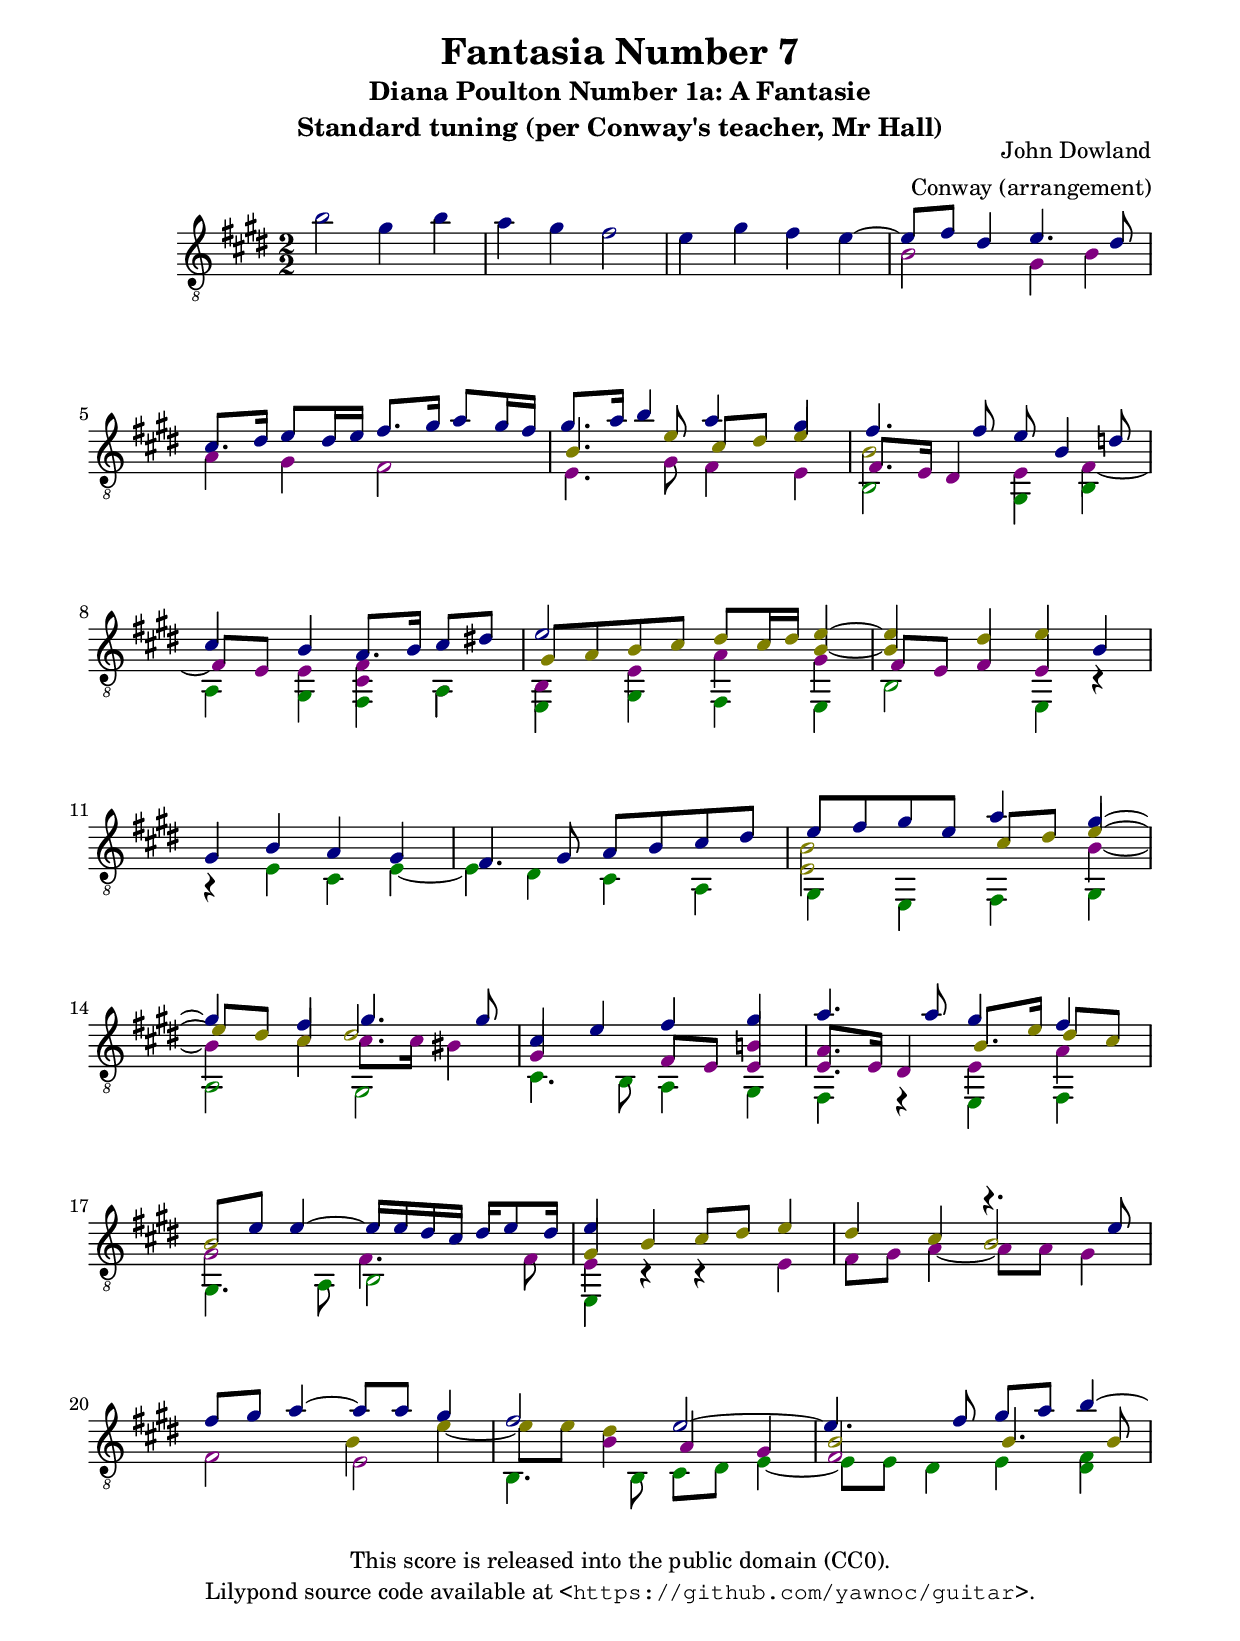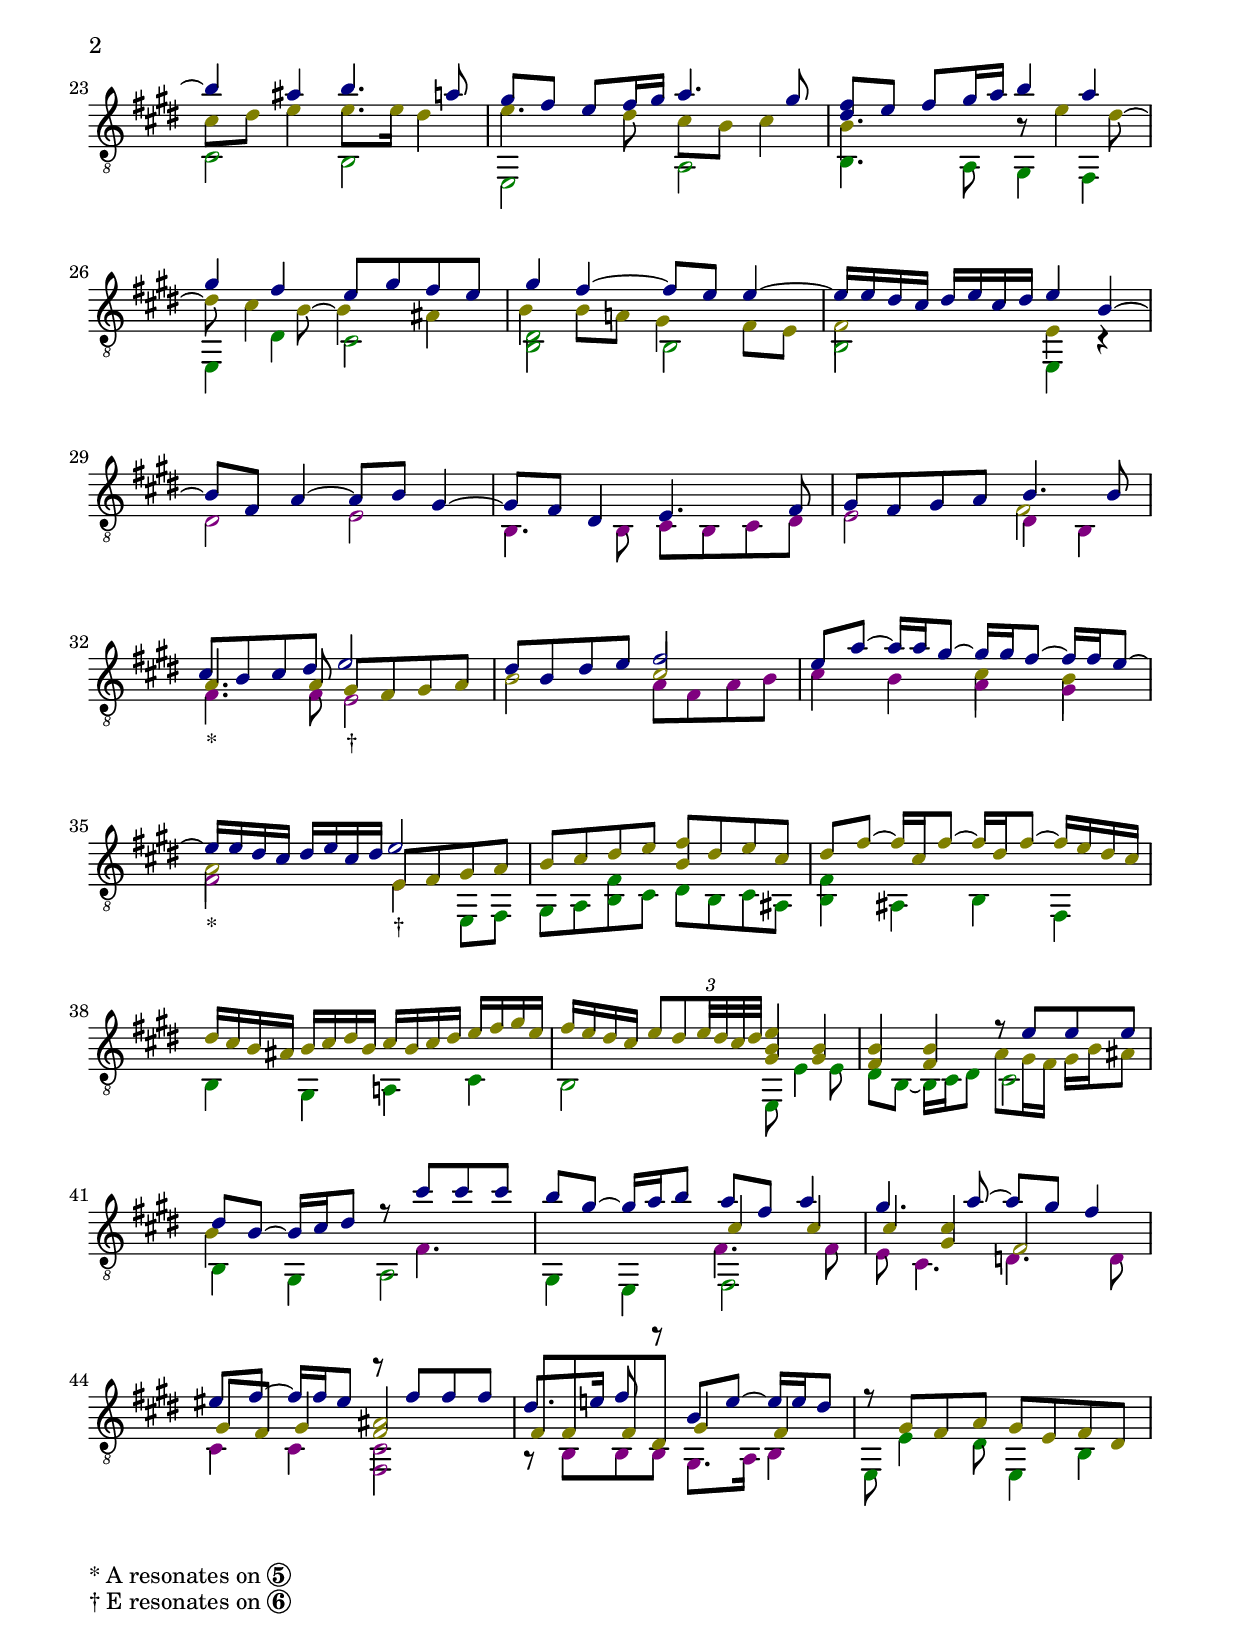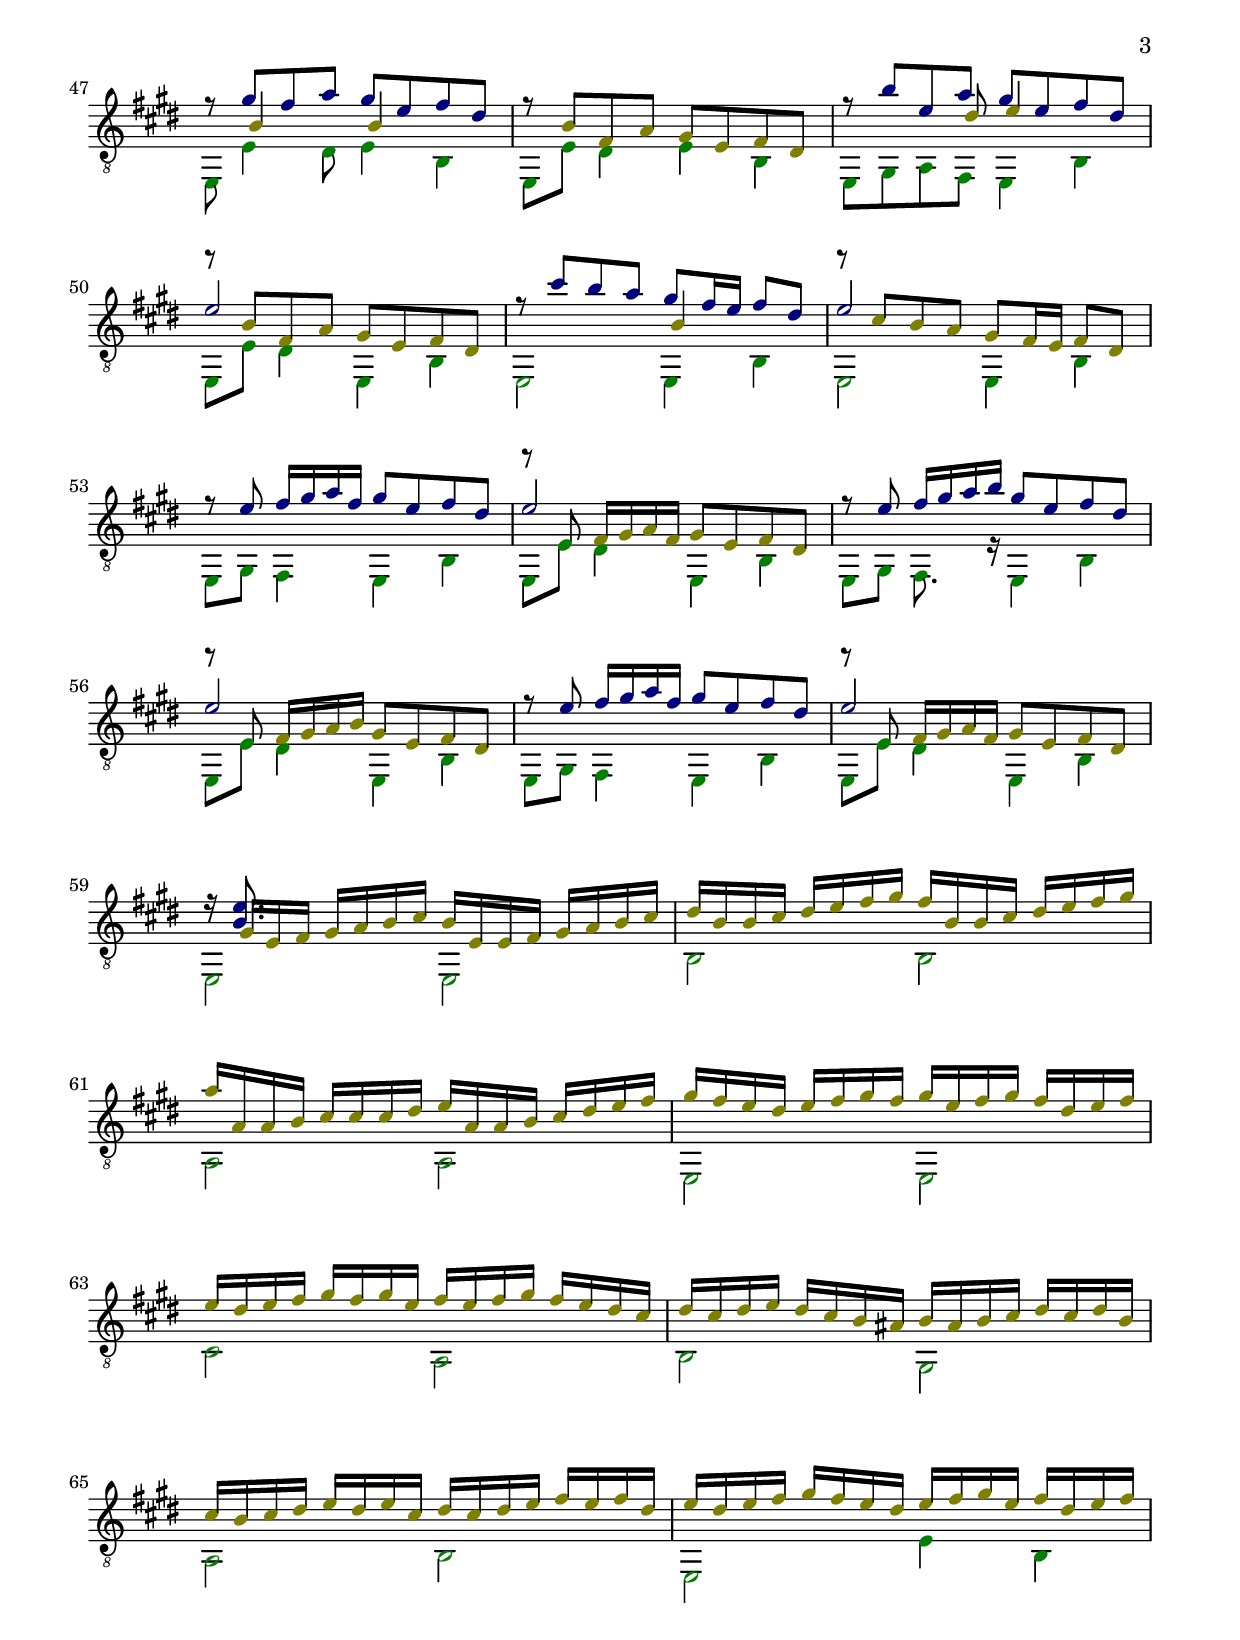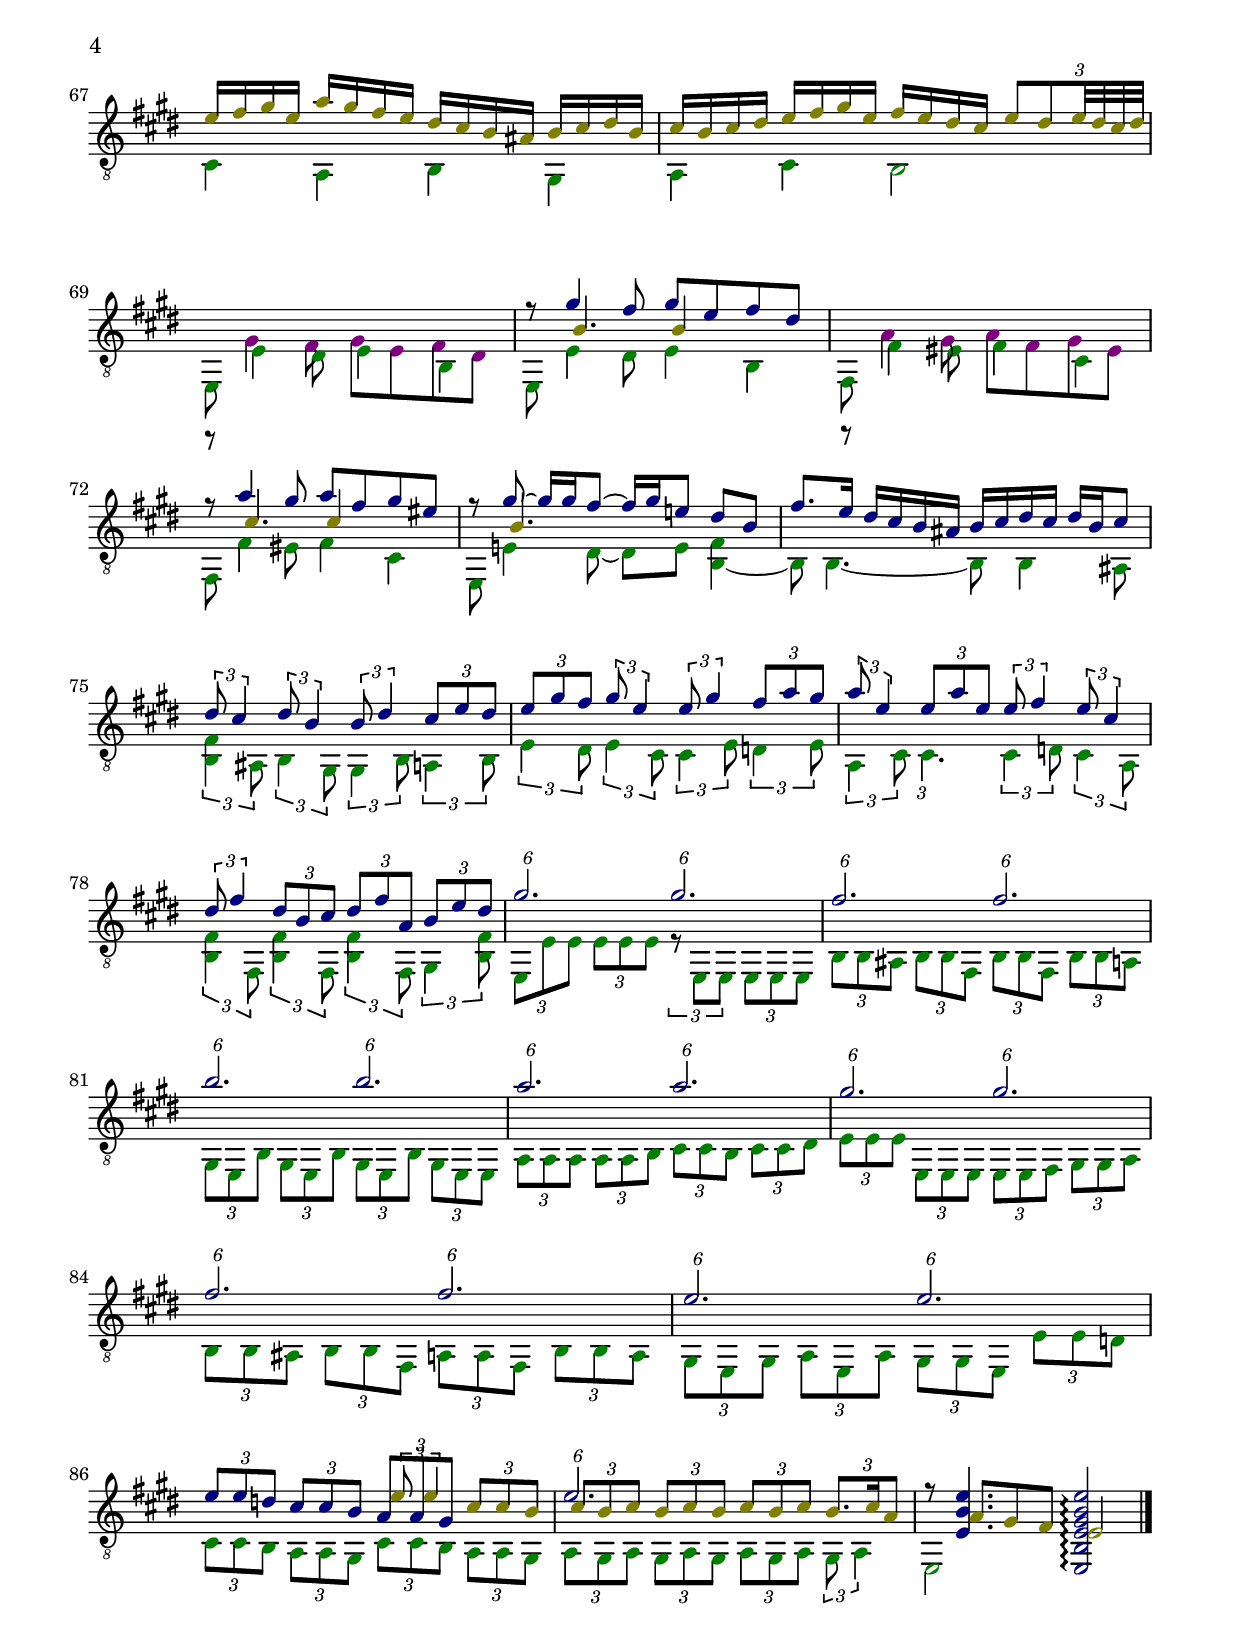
\version "2.18.2"


%%%%%%%%%%%%%%%%%%%%%%%%%%%%%%%%%%%%%%%%%%%%%%%%%%%%%%%%%%%%%%%%
% General
%%%%%%%%%%%%%%%%%%%%%%%%%%%%%%%%%%%%%%%%%%%%%%%%%%%%%%%%%%%%%%%%

\paper {
  top-margin = 1.5\cm
  left-margin = 1.5\cm
  right-margin = 1.5\cm
  bottom-margin = 1.5\cm
  ragged-last-bottom = ##f
  footnote-separator-markup = \markup { \vspace #1.5 }
}

globalSettings = {
  \accidentalStyle modern
  \compressFullBarRests
  \mergeDifferentlyHeadedOn
  \mergeDifferentlyDottedOn
  \numericTimeSignature
  \pointAndClickOff
  \override TextScript.extra-offset = #'(0 . 0.7)
  \override Score.FootnoteItem.annotation-line = ##f
}

origin-url = "https://github.com/yawnoc/guitar"

\header {
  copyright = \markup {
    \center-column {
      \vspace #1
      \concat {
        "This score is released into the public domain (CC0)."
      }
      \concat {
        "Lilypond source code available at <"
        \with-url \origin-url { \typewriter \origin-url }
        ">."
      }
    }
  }
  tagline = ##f
}

triplet = #(define-music-function
  (parser location music) (ly:music?)
  #{
    \tuplet 3/2 { $music }
  #}
)

tripletDuple = #(define-music-function
  (parser location music) (ly:music?)
  #{
    \tuplet 6/4 { $music }
  #}
)

overrideBeamedStemLengths = #(define-scheme-function
  (parser location lengths) (list?)
  #{
    \override Stem.details.beamed-lengths = $lengths
  #}
)
revertBeamedStemLengths = { \revert Stem.details.beamed-lengths }

overrideBeamVerticalPositions = #(define-scheme-function
  (parser location positions) (pair?)
  #{
    \override Beam.positions = $positions
  #}
)

%%%%%%%%%%%%%%%%%%%%%%%%%%%%%%%%%%%%%%%%%%%%%%%%%%%%%%%%%%%%%%%%
% Semantic bar lines
%%%%%%%%%%%%%%%%%%%%%%%%%%%%%%%%%%%%%%%%%%%%%%%%%%%%%%%%%%%%%%%%

barLineGoto = { \bar "||" }
barLineKeyChange = { \bar "||" }
barLineEnd = { \bar "|." }

%%%%%%%%%%%%%%%%%%%%%%%%%%%%%%%%%%%%%%%%%%%%%%%%%%%%%%%%%%%%%%%%
% Guitar notation
%%%%%%%%%%%%%%%%%%%%%%%%%%%%%%%%%%%%%%%%%%%%%%%%%%%%%%%%%%%%%%%%

stringNumbersAbove = { \set stringNumberOrientations = #'(up) }
stringNumbersBelow = { \set stringNumberOrientations = #'(down) }

fingeringAbove = { \set fingeringOrientations = #'(up) }
fingeringBelow = { \set fingeringOrientations = #'(down) }
fingeringAleft = { \set fingeringOrientations = #'(left) }
fingeringAright = { \set fingeringOrientations = #'(right) }

startGraceMusic = {
  <>(
  \override Fingering.font-size = -6
}
stopGraceMusic = {
  \revert Fingering.font-size
  <>)
}

overrideHorizontalShift = #(define-scheme-function
  (parser location distance) (number?)
  #{
    \override NoteColumn.force-hshift = $distance
  #}
)
revertHorizontalShift = { \revert NoteColumn.force-hshift }

barreSpan = #(define-music-function
  (parser location label offsetPair music)
  (string? (pair? (cons 0 0)) ly:music?)
  (let
    (
      (elements (extract-named-music music '(NoteEvent EventChord)))
    )
    (if
      (pair? elements)
      (let
        (
          (first-element (first elements))
          (last-element (last elements))
        )
        (set!
          (ly:music-property first-element 'articulations)
          (cons
            (make-music 'TextSpanEvent 'span-direction -1)
            (ly:music-property first-element 'articulations)
          )
        )
        (set!
          (ly:music-property last-element 'articulations)
          (cons
            (make-music 'TextSpanEvent 'span-direction 1)
            (ly:music-property last-element 'articulations)
          )
        )
      )
    )
  )
  #{
    \once \override TextSpanner.font-shape = #'upright
    \once \override TextSpanner.style = #'line
    \once \override TextSpanner.extra-offset = #offsetPair
    \once \override TextSpanner.bound-details = #`(
      (left
        (text . ,#{ \markup { \raise #-0.7 { #label \hspace #0.7 }} #})
        (Y . 0)
        (padding . -0.8)
        (attach-dir . -2)
      )
      (right
        (text . ,#{ \markup { \draw-line #'(0 . -1.3) } #}) ;; draw hook
        (Y . 0)
        (padding . -0.5)
        (attach-dir . 2)
      )
    )
    \once \override TextSpanner #'after-line-breaking = #(lambda (grob)
      (let*
        (
          (originalGrob (ly:grob-original grob))
          (splitGrobs (ly:spanner-broken-into originalGrob))
        )
        (if
          (and
            (>= (length splitGrobs) 2)
            (not (eq? (car (last-pair splitGrobs)) grob))
          )
          (begin
            (ly:grob-set-nested-property! grob
              '(bound-details right text)
              #{ \markup { \draw-line #'(0 . 0) } #} ;; suppress draw hook
            )
            (ly:grob-set-property! grob
              'extra-offset
              (cons
                (car offsetPair)
                (+ (cdr offsetPair) 0.7) ;; correction for suppressed hook
              )
            )
            (ly:grob-set-nested-property! grob
              '(bound-details right padding)
              #'-3 ;; increase spanner length
            )
          )
        )
      )
    )
    $music
  #}
)

barre = #(define-scheme-function
  (parser location label) (string?)
  #{
    \markup {
      \center-align {
        \hspace #0.7
        $label
      }
    }
  #}
)

nudgeNextBarre = #(define-scheme-function
  (parser location distance) (number?)
  #{
    \once \override TextScript.X-offset = $distance
  #}
)

position = #(define-scheme-function
  (parser location label) (string?)
  #{
    \markup {
      \center-align {
        \hspace #0.5
        $label
      }
    }
  #}
)

#(define-markup-command
  (markupString layout properties stringNumber) (markup?)
  (interpret-markup layout properties
    #{
      \markup \circle { \bold #stringNumber }
    #}
  )
)

#(define-markup-command
  (resonatesOn layout properties note stringNumber) (markup? markup?)
  (interpret-markup layout properties
    #{
      \markup { #note "resonates on" \markupString #stringNumber }
    #}
  )
)

%%%%%%%%%%%%%%%%%%%%%%%%%%%%%%%%%%%%%%%%%%%%%%%%%%%%%%%%%%%%%%%%
% Goto statements
%%%%%%%%%%%%%%%%%%%%%%%%%%%%%%%%%%%%%%%%%%%%%%%%%%%%%%%%%%%%%%%%

overrideGotoVisibility = {
  \once \override Score.RehearsalMark #'break-visibility = #'#(#t #t #f)
}

makeGotoMark = #(define-scheme-function
  (parser location label) (string?)
  #{
    \mark \markup { \small \italic $label }
  #}
)

simultaneousMarkSeparator = {
  \cadenzaOn
    s1073741824 % stupid, but works
  \cadenzaOff
}

coda = {
  \overrideGotoVisibility
  \mark \markup { \musicglyph #"scripts.coda" }
}

fine = {
  \overrideGotoVisibility
  \makeGotoMark Fine
}

dcAlCoda = {
  \overrideGotoVisibility
  \makeGotoMark "D.C. al Coda"
}

dcAlFine = {
  \overrideGotoVisibility
  \makeGotoMark "D.C. al Fine"
}

toCoda = {
  \overrideGotoVisibility
  \makeGotoMark "to Coda"
}



\header {
  title = "Fantasia Number 7"
  subtitle = \markup {
    \center-column {
      "Diana Poulton Number 1a: A Fantasie"
      "Standard tuning (per Conway's teacher, Mr Hall)"
    }
  }
  composer = "John Dowland"
  arranger = "Conway (arrangement)"
}


initialSignatures = {
  \clef "treble_8"
  \key e \major
  \time 2/2
  \set Timing.beamExceptions = #'()
  \set Timing.baseMoment = #(ly:make-moment 1/4)
  \set Timing.beatStructure = #'(1 1 1 1)
  \set Timing.beamExceptions = #'(
    (
      end
        .
      (
        ((1 . 8) . (4 4)) ;; quavers by fours
        ((1 . 12) . (3 3 3 3)) ;; anything shorter by beat
      )
    )
  )
}


highVoiceMusic = {
  
  \override NoteHead.color = #darkblue
  
  % Main theme high
  \barNumberCheck #1
  \relative c'' {
    \stemDown
    b2 gis4 b |
    a gis fis2 |
    e4 gis fis e~ |
    \stemUp
    e8 fis dis4 e4. dis8 |
    cis8. dis16 e8 dis16 e fis8. gis16 a8 gis16 fis |
    gis8. a16 b4 a gis |
    \once \overrideHorizontalShift #0.3 fis4. fis8 e8 b4 d8 |
    cis4 b a8. b16 cis8 dis |
    e2 s2 |
    s2 s4
  }
  
  % Main theme low
  \barNumberCheck #10
  \relative c' {
    b4 |
    gis b a gis |
    fis4. gis8 a b cis dis |
    e fis gis e a4 gis~ |
    gis
      \shiftOn
        \once \overrideHorizontalShift #0
        fis
      \shiftOff
      \once \overrideHorizontalShift #0.45 gis4. gis8 |
    cis,4 e fis gis |
    a4. a8 gis4 fis |
    \once \hide NoteHead b,8 e e4~ e16 e dis cis dis16 e8 dis16 |
    e4
  }
  
  % Tee-tee taa high
  \barNumberCheck #18
  \relative c'' {
    s4 s2 |
    s2 c4.\rest e,8 |
    fis8 gis a4~ a8 a gis4 |
    fis2 e2~ |
    \once \overrideHorizontalShift #-0.25 e4. fis8 gis8 a b4~ |
    b ais b4. a8 |
    gis8 fis e8 fis16 gis a4. gis8 |
    <fis dis>8 e fis8 gis16 a b4 a |
    gis fis e8 gis fis e |
    gis4 fis~ fis8 e e4~ |
    e16 e dis cis dis e cis dis e4
  }
  
  % Tee-tee taa low
  \barNumberCheck #28
  \relative c' {
    b4~ |
    b8 fis a4~ a8 b gis4~ |
    gis8 fis dis4 e4. fis8 |
    gis fis gis a b4. b8 |
    \shiftOn
    \overrideHorizontalShift #-0.45 cis b cis dis e2 |
    \revertHorizontalShift
    dis8 b dis e \once \overrideHorizontalShift #0 fis2 |
    \shiftOff
    e8 a~ a16 a gis8~ gis16 gis fis8~ fis16 fis e8~ |
    e16 e dis cis dis e cis dis
      \once \shiftOn
      \once \overrideHorizontalShift #-0.3
      e2 |
  }
  
  % Ascending scale
  \barNumberCheck #36
  {
    s1 * 3 |
    s2
  }
  
  % Tee-tee-tee
  \barNumberCheck #39
  \relative c' {
    s2 |
    s2 r8 e e e |
    dis b~ b16 cis dis8 r8 cis' cis cis |
    b8 gis~ gis16 a b8 a8 fis a4 |
    gis4. a8~ a gis fis4 |
    eis8 fis~ fis16 fis eis8 r8 fis fis fis |
    dis8. e16 fis8 r b,8 e~ e16 e dis8 |
  }
  
  % Majestic theme
  \barNumberCheck #46
  \relative c'' {
    s1 |
    r8 gis fis a gis e fis dis |
    s1 |
    r8 b' e, a gis e fis dis |
    e2 s2 |
    r8 cis' b a gis8 fis16 e fis8 dis |
    e2 s2 |
    r8 e fis16 gis a fis gis8 e fis dis |
    e2 s2 |
    r8 e fis16 gis a b gis8 e fis dis |
    e2 s2 |
    r8 e fis16 gis a fis gis8 e fis dis |
    e2 s2 |
  }
  
  % Scale runs
  \barNumberCheck #59
  \relative c' {
    r16 <e b>8. s4 s2 |
    s1 * 9 |
  }
  
  % Majestic interlude
  \barNumberCheck #69
  \relative c'' {
    s1 |
    r8 gis4 fis8 gis e fis dis |
    s1 |
    r8 a'4 gis8 a fis gis eis |
    r8 gis~ gis16 gis fis8~ fis16 gis e8 dis b |
    fis'8. e16 dis cis b ais
      b16 cis dis cis dis b cis8 |
  }
  
  % Triple runs
  \barNumberCheck #75
  \relative c' {
    \triplet { dis8 cis4 } \triplet { dis8 b4 }
      \triplet { b8 dis4 } \triplet { cis8 e dis } |
    \triplet { e8 gis fis } \triplet { gis8 e4 }
      \triplet { e8 gis4 } \triplet { fis8 a gis } |
    \triplet { a8 e4 } \triplet { e8 a e }
      \triplet { e8 fis4 } \triplet { e8 cis4 } |
    \triplet { dis8 fis4 } \triplet { dis8 b cis }
      \triplet { dis8 fis a, } \triplet { b e dis } |
    \tripletDuple { gis2. } \tripletDuple { gis } |
    \tripletDuple { fis } \tripletDuple { fis } |
    \tripletDuple { b } \tripletDuple { b } |
    \tripletDuple { a } \tripletDuple { a } |
    \tripletDuple { gis } \tripletDuple { gis } |
    \tripletDuple { fis } \tripletDuple { fis } |
    \tripletDuple { e } \tripletDuple { e } |
    \triplet { e8 e d } \triplet { cis cis b }
      \triplet { a a gis } s4 |
    \tripletDuple { e'2. } s2 |
  }
  
  % Finishing chords
  \barNumberCheck #88
  \relative c {
    r8 <e b' e>4.
      <e, b' e gis b e>2 \arpeggio
      \barLineEnd
  }
  
}


lowVoiceMusic = {
  
  \override NoteHead.color = #darkgreen
  
  % Main theme high
  \barNumberCheck #1
  \relative c {
    s1 * 6 |
    b2 gis4 b |
    a gis fis a |
    e gis fis e |
    b'2 e,4
  }
  
  % Main theme low
  \barNumberCheck #10
  \relative c {
    r4 |
    r4 e cis e~ |
    e dis cis a |
    gis e fis gis |
    a2 gis |
    cis4. b8 a4 gis |
    fis r e fis |
    gis4. a8 b2 |
    e,4
  }
  
  % Tee-tee taa high
  \barNumberCheck #18
  \relative c {
    s4 s4 s4 |
    s1 * 2 |
    b4. b8 cis8 dis e4~ |
    \once \overrideHorizontalShift #1 e8 e dis4 e4 <dis fis> |
    cis2 b |
    e, a |
    b4. a8 gis4 fis |
    e dis' cis2 |
    <b dis> b |
    b e,4
  }
  
  % Tee-tee taa low
  \barNumberCheck #28
  \relative c {
    r4 |
    s1 * 6 |
    s2
  }
  
  % Ascending scale
  \barNumberCheck #35
  \relative c, {
    s4 e8 fis |
    gis a <b fis'> cis dis b cis ais |
    <b fis'>4 ais b fis |
    b gis a cis |
    b2
  }
  
  % Tee-tee-tee
  \barNumberCheck #39
  \relative c, {
    e8 e'4 e8 |
    dis8 b~ b16 cis dis8 cis2 |
    b4 gis a2 |
    gis4 e fis2 |
    s1 * 3 |
  }
  
  % Majestic theme
  \barNumberCheck #46
  \relative c, {
    e8 e'4 dis8 e,4 b' |
    e,8 e'4 dis8 e4 b |
    e,8 e' dis4 e b |
    e,8 gis a fis e4 b' |
    e,8 e' dis4 e, b' |
    e,2 e4 b' |
    e,2 e4 b' |
    e,8 gis fis4 e b' |
    e,8 e' dis4 e, b' |
    e,8[ gis] fis8. r16 e4 b' |
    e,8 e' dis4 e, b' |
    e,8 gis fis4 e b' |
    e,8 e' dis4 e, b' |
  }
  
  % Scale runs
  \barNumberCheck #59
  \relative c, {
    e2 e |
    b' b |
    a a |
    e e |
    cis' a |
    b gis |
    a b |
    e, e'4 b |
    cis a b gis |
    a cis b2 |
  }
  
  % Majestic interlude
  \barNumberCheck #69
  \relative c, {
    e8 e'4 dis8 e4 b |
    e,8 e'4 dis8 e4 b |
    fis8 fis'4 eis8 fis4 cis |
    fis,8 fis'4 eis8 fis4 cis |
    e,8 e'4 dis8~ dis e <b~ fis'>4 |
    b8 b4.~ b8 b4 ais8 |
  }
  
  % Triple runs
  \barNumberCheck #75
  \relative c {
    \triplet { <b fis'>4 ais8 } \triplet { b4 gis8 }
      \triplet { gis4 b8 } \triplet { a4 b8 } |
    \triplet { e4 dis8 } \triplet { e4 cis8 }
      \triplet { cis4 e8 } \triplet { d4 e8 } |
    \triplet { a,4 cis8 } \triplet { cis4. }
      \triplet { cis4 d8 } \triplet { cis4 a8 } |
    \triplet { <b fis'>4 fis8 } \triplet { <b fis'>4 fis8 }
      \triplet { <b fis'>4 fis8 } \triplet { gis4 <b fis'>8 } |
    \triplet { e,8 e' e } \triplet { e e e }
      \triplet { r e, e } \triplet { e e e } |
    \triplet { b' b ais } \triplet { b b fis }
      \triplet { b b fis } \triplet { b b a } |
    \triplet { gis e b' } \triplet { gis e b' }
      \triplet { gis e b' } \triplet { gis e e } |
    \triplet { a a a } \triplet { a a b }
      \triplet { cis cis b } \triplet { cis cis dis } |
    \triplet { e e e } \triplet { e, e e }
      \triplet { e e fis } \triplet { gis gis a } |
    \triplet { b b ais } \triplet { b b fis }
      \triplet { a a fis } \triplet { b b a } |
    \triplet { gis e gis } \triplet { a e a }
      \triplet { gis gis e } \triplet { e' e d } |
    \triplet { cis cis b } \triplet { a a gis }
      \triplet { cis cis b } \triplet { a a gis } |
    \triplet { a gis a } \triplet { gis a gis }
      \triplet { a gis a } \triplet { gis8 a4 } |
  }
  
  % Finishing chords
  \barNumberCheck #88
  \relative c, {
    e2 s2 |
  }
  
}


upperMiddleVoiceMusic = {
  
  \override NoteHead.color = #darkyellow
  
  % Main theme high
  \barNumberCheck #1
  \relative c' {
    s1 * 5 |
    \once \overrideHorizontalShift #0.4 b4. e8
      cis8 dis
      \once \overrideHorizontalShift #0 e4 |
    \stemDown
    \once \overrideHorizontalShift #0 b2 s2 |
    \stemUp
    s1 |
    gis8 a b cis dis8 cis16 \shiftOff dis <e~ b_~>4 |
    <e b> dis e
    \shiftOn
  }
  
  % Main theme low
  \barNumberCheck #10
  \relative c' {
    s4 |
    s1 * 2 |
    \stemDown
    <b e,>2
    \stemUp
      cis8 dis \once \overrideHorizontalShift #0 e4~ |
    e8 dis
      \shiftOff cis4 \shiftOn
      \once \overrideHorizontalShift #-0.75 dis2 |
    s1 |
    s2 \stemUp b8. e16 dis8 cis |
      \once \overrideHorizontalShift #-0.07
      \once \hide Stem
        b2
      s2 |
    \once \overrideHorizontalShift #0 gis4
  }
  
  % Tee-tee taa high
  \barNumberCheck #18
  \relative c' {
    b4 cis8 dis e4 |
    dis4 cis b2 |
    \stemDown
    s2 b4 e_~ |
    \once \overrideHorizontalShift #0.9 e8 e
      \once \overrideHorizontalShift #0 dis4 s2 |
    \once \overrideHorizontalShift #0
    \once \hide Stem
      b2
    \stemUp
      b4. b8 |
    \stemDown
    \overrideHorizontalShift #0
    cis8 dis e4 e8. e16 dis4 |
    e4. dis8 cis8 b cis4 |
    b4. s8 b8\rest e4 dis8~ |
    dis8 cis4 b8~
    \revertHorizontalShift
      b4 ais |
    b4 b8 a gis4 fis8 e |
    \overrideHorizontalShift #0
    fis2 e4
    \revertHorizontalShift
    \stemUp
  }
  
  % Tee-tee taa low
  \barNumberCheck #28
  \relative c {
    s4 |
    s1 * 2 |
    s2 \stemDown fis2 \stemUp |
    \shiftOff
    \footnote "*" #'(0 . -4) \markup { "*" \resonatesOn A 5 }
    a4. a8 gis fis gis a |
    \stemDown b2 \stemUp cis |
    \shiftOn
    s2
      \stemDown
      \overrideHorizontalShift #0
      cis4 b |
    \footnote "*" #'(0 . -4) \markup { }
    a2
      \stemUp
      \revertHorizontalShift
  }
  
  % Ascending scale
  \barNumberCheck #35
  \relative c {
    \shiftOff
    e8 fis gis a |
    b cis dis e <fis b,> dis e cis |
    dis fis~ fis16 cis fis8~ fis16 dis fis8~ fis16 e dis cis |
    dis cis b ais b cis dis b cis b cis dis e fis gis e |
    fis e dis cis \triplet { e8 dis e32 dis cis dis } <e b gis>4
    \shiftOn
  }
  
  % Tee-tee-tee
  \barNumberCheck #39
  \relative c' {
    <b gis>4 |
    <b fis> <b fis>
      \stemDown
      a8 gis16 fis gis16 b ais8 |
    b4 s4 s2 |
      \stemUp
    s2 cis4 cis |
    cis <cis gis> fis,2 |
    gis8 fis gis4 <ais fis>2 |
    fis8 fis fis dis gis4 fis |
  }
  
  % Majestic theme
  \barNumberCheck #46
  \relative c' {
    r8 gis fis a gis e fis dis |
    s8 b'4 s8 b4 s4 |
    r8 b8 fis a gis e fis dis |
    s4. dis'8 e4 s4 |
    r8 b8 fis a gis e fis dis |
    s2 b'4 s4 |
    r8 cis b a gis8 fis16 e fis8 dis |
    s1 |
    r8 e fis16 gis a fis gis8 e fis dis |
    s1 |
    r8 e fis16 gis a b gis8 e fis dis |
    s1 |
    r8 e fis16 gis a fis gis8 e fis dis |
  }
  
  % Scale runs
  \barNumberCheck #59
  \relative c' {
    s16 gis e fis gis a b cis
      b e, e fis gis a b cis |
    dis b b cis dis e fis gis
      fis b, b cis dis e fis gis |
    a a, a b cis cis cis dis
      e a, a b cis dis e fis |
    gis fis e dis e fis gis fis
      gis e fis gis fis dis e fis |
    e dis e fis gis fis gis e
      fis e fis gis fis e dis cis |
    dis cis dis e dis cis b ais
      b ais b cis dis cis dis b |
    cis b cis dis e dis e cis
      dis cis dis e fis e fis dis |
    e dis e fis gis fis e dis
      e fis gis e
      fis dis e fis |
    e fis gis e
      a gis fis e
      dis cis b ais
      b cis dis b |
    cis b cis dis
      e fis gis e
      fis e dis cis
      \triplet { e8 dis e32 dis cis dis } |
  }
  
  % Majestic interlude
  \barNumberCheck #69
  \relative c' {
    s1 |
    s8 b4. b4 s4 |
    s1 |
    s8 cis4. cis4 s4 |
    s8 b4. s2 |
    s1 |
  }
  
  % Triple runs
  \barNumberCheck #75
  \relative c' {
    s1 * 11 |
    s2 \triplet { e8 e4 } \triplet { cis8 cis b } |
    \triplet { cis b cis } \triplet { b cis b }
      \triplet { cis b cis } \triplet { b8. cis16 a8 } |
  }
  
  % Finishing chords
  \barNumberCheck #88
  \relative c' {
    s8 a gis fis e2 |
  }
  
}


lowerMiddleVoiceMusic = {
  
  \override NoteHead.color = #darkmagenta
  
  % Main theme high
  \barNumberCheck #1
  \relative c' {
    s1 * 3 |
    \shiftOff
    b2 gis4 b |
    a gis fis2 |
    \once \overrideHorizontalShift #0.3 e4. gis8 fis4 e |
    \shiftOn
    \stemUp
    \overrideBeamedStemLengths #'(3)
    fis8. e16 dis4 \stemDown
    \revertBeamedStemLengths
      \overrideHorizontalShift #0 e4 fis~ |
      \revertHorizontalShift
    \stemUp
    fis8 e \stemDown
      \overrideHorizontalShift #0 e4 <cis fis>4 a |
    b e a gis |
      \revertHorizontalShift
    \stemUp
    fis8 e
      \overrideHorizontalShift #0 fis4 e
      \revertHorizontalShift
    \stemDown
  }
  
  % Main theme low
  \barNumberCheck #10
  \relative c {
    s4 |
    s1 * 2 |
    s2 s4 \overrideHorizontalShift #0 b'4~ |
    b \revertHorizontalShift
      \shiftOff cis \shiftOn
      \overrideBeamedStemLengths #'(3)
      \once \overrideHorizontalShift #0.3
        cis8. cis16
      \revertBeamedStemLengths
      bis4 |
    \stemUp
    \once \overrideHorizontalShift #0 gis4 s4
      \once \overrideHorizontalShift #0 fis8 e
      \once \overrideHorizontalShift #0 <e b'>4 |
    \once \overrideHorizontalShift #0 <e a>8. e16 dis4
      \stemDown
      \overrideHorizontalShift #0 e4 a |
      \revertHorizontalShift
    \once \overrideHorizontalShift #-0.07 gis2 fis4. fis8 |
    \once \overrideHorizontalShift #0 e4
  }
  
  % Tee-tee taa high
  \barNumberCheck #18
  \relative c {
    \shiftOff
    r4 r e |
    fis8 gis a4~ a8 a gis4 |
    fis2 e |
    \shiftOn
    \stemUp
    s4
      \once \overrideHorizontalShift #0
      \once \hide Stem
        b'
      a gis |
    \once \overrideHorizontalShift #0 fis2 s2 |
    \stemDown
    s1 * 5 |
    s2 s4
  }
  
  % Tee-tee taa low
  \barNumberCheck #28
  \relative c {
    s4 |
    \shiftOff
    dis2 e |
    b4. b8 cis b cis dis |
    e2 dis4 b |
    fis'4. fis8
      \footnote "†" #'(0 . -2.5) \markup { "†" \resonatesOn E 6 }
      e2 |
    s2 a8 fis a b |
    cis4 b a gis |
    fis2
      \footnote "†" #'(0 . -2.5) \markup { }
      e4
    \shiftOn
  }
  
  % Ascending scale
  \barNumberCheck #35
  {
    s4 |
    s1 * 3 |
    s2
  }
  
  % Tee-tee-tee
  \barNumberCheck #39
  \relative c {
    s2 |
    s1 |
    s2 s8 fis4. |
    s2 fis4. fis8 |
    e8 cis4. d4. d8 |
    cis4 cis <cis fis,>2 |
    r8 b b b gis8. a16 b4 |
  }
  
  % Majestic theme
  \barNumberCheck #46
  {
    s1 * 13 |
  }
  
  % Scale runs
  \barNumberCheck #59
  {
    s1 * 10 |
  }
  
  % Majestic interlude
  \barNumberCheck #69
  \relative c' {
    r8 gis4 fis8 gis e fis dis |
    s1 |
    r8 a'4 gis8 a fis gis eis |
    s1 * 3 |
  }
  
}


allMusic = {
  \new Staff \with {
    midiInstrument = #"acoustic guitar (nylon)"
  }
  \globalSettings
  \initialSignatures
  <<
    << \highVoiceMusic >>
      \\
    << \lowVoiceMusic >>
      \\
    << \upperMiddleVoiceMusic >>
      \\
    << \lowerMiddleVoiceMusic >>
  >>
}


\score {
  \allMusic
}

\score {
  \allMusic
  \midi { }
}
